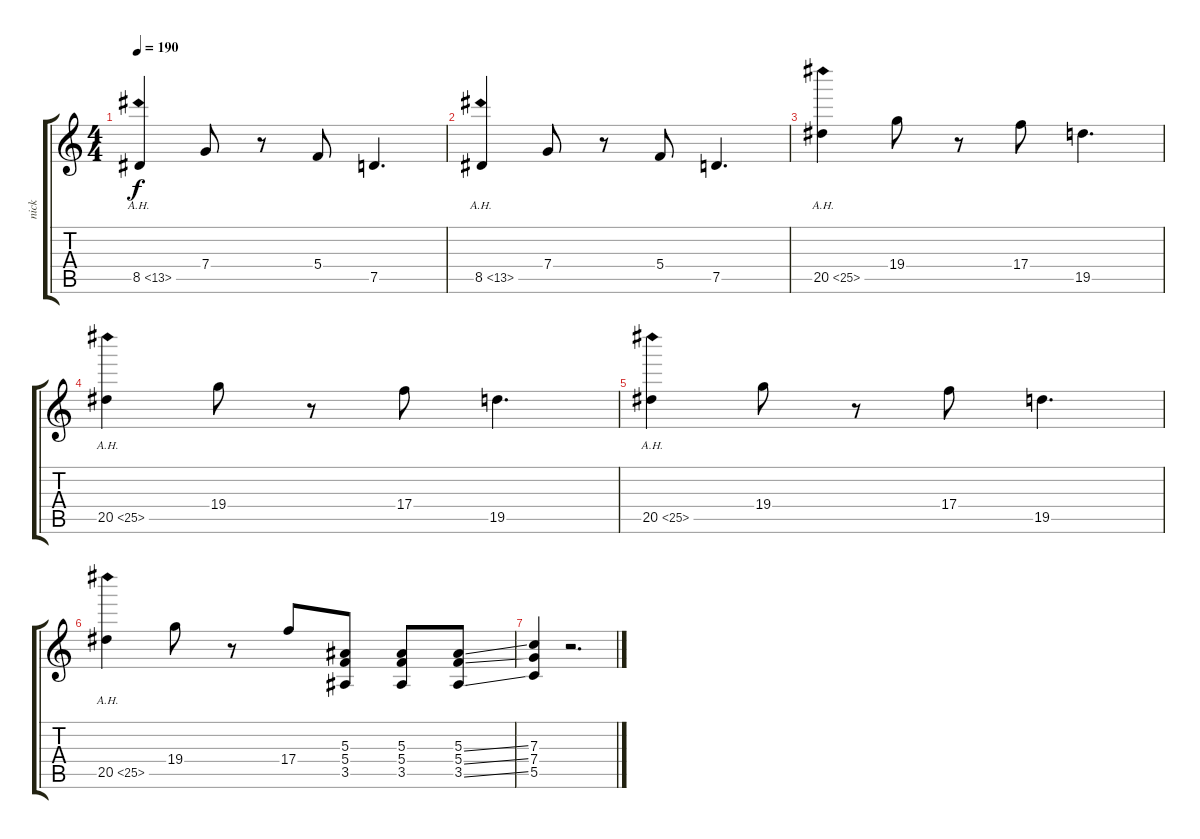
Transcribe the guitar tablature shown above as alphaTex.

\track ("nick" "nick") {instrument distortionguitar}
\staff {score tabs}
\tuning (D4 A3 F3 C3 G2 C2) {hide}
\ts (4 4)
\tempo 190
\clef g2
\ks c
8.5{ah 5}.4{dy f} 7.4.8 r.8 5.4.8 7.5.4{d} |
8.5{ah 5}.4 7.4.8 r.8 5.4.8 7.5.4{d} |
20.5{ah 5}.4 19.4.8 r.8 17.4.8 19.5.4{d} |
20.5{ah 5}.4 19.4.8 r.8 17.4.8 19.5.4{d} |
20.5{ah 5}.4 19.4.8 r.8 17.4.8 19.5.4{d} |
20.5{ah 5}.4 19.4.8 r.8 17.4.8 (5.3 5.4 3.5).8 (5.3 5.4 3.5).8 (5.3{ss} 5.4{ss} 3.5{ss}).8 |
(7.3 7.4 5.5).4 r.2{d}
